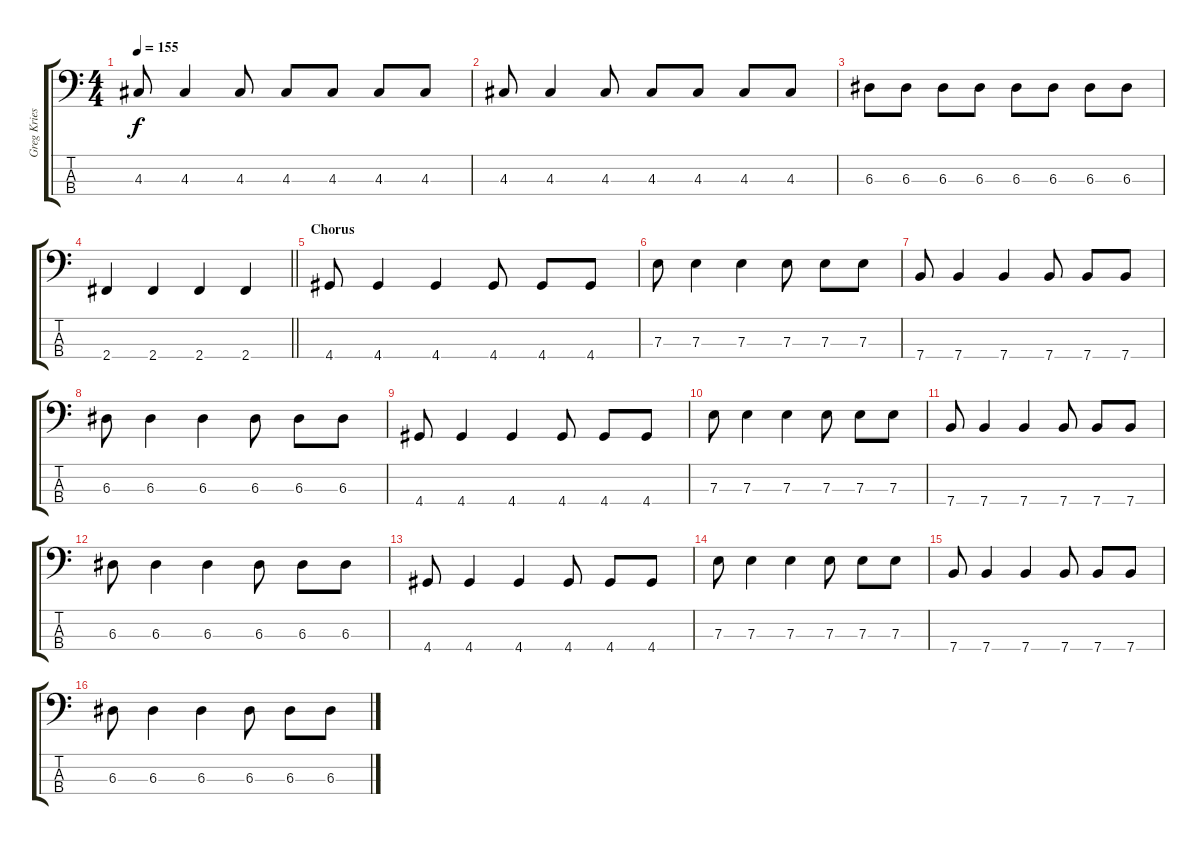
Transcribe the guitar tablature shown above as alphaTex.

\track ("Greg Kriesel - Bass" "Greg Kries") {instrument electricbasspick}
\staff {score tabs}
\tuning (G2 D2 A1 E1) {hide}
\ts (4 4)
\tempo 155
\clef f4
\ks c
4.3.8{dy f} 4.3.4 4.3.8 4.3.8 4.3.8 4.3.8 4.3.8 |
4.3.8 4.3.4 4.3.8 4.3.8 4.3.8 4.3.8 4.3.8 |
6.3.8 6.3.8 6.3.8 6.3.8 6.3.8 6.3.8 6.3.8 6.3.8 |
\barLineRight lightlight
2.4.4 2.4.4 2.4.4 2.4.4 |
\section ("" "Chorus")
4.4.8 4.4.4 4.4.4 4.4.8 4.4.8 4.4.8 |
7.3.8 7.3.4 7.3.4 7.3.8 7.3.8 7.3.8 |
7.4.8 7.4.4 7.4.4 7.4.8 7.4.8 7.4.8 |
6.3.8 6.3.4 6.3.4 6.3.8 6.3.8 6.3.8 |
4.4.8 4.4.4 4.4.4 4.4.8 4.4.8 4.4.8 |
7.3.8 7.3.4 7.3.4 7.3.8 7.3.8 7.3.8 |
7.4.8 7.4.4 7.4.4 7.4.8 7.4.8 7.4.8 |
6.3.8 6.3.4 6.3.4 6.3.8 6.3.8 6.3.8 |
4.4.8 4.4.4 4.4.4 4.4.8 4.4.8 4.4.8 |
7.3.8 7.3.4 7.3.4 7.3.8 7.3.8 7.3.8 |
7.4.8 7.4.4 7.4.4 7.4.8 7.4.8 7.4.8 |
6.3.8 6.3.4 6.3.4 6.3.8 6.3.8 6.3.8
